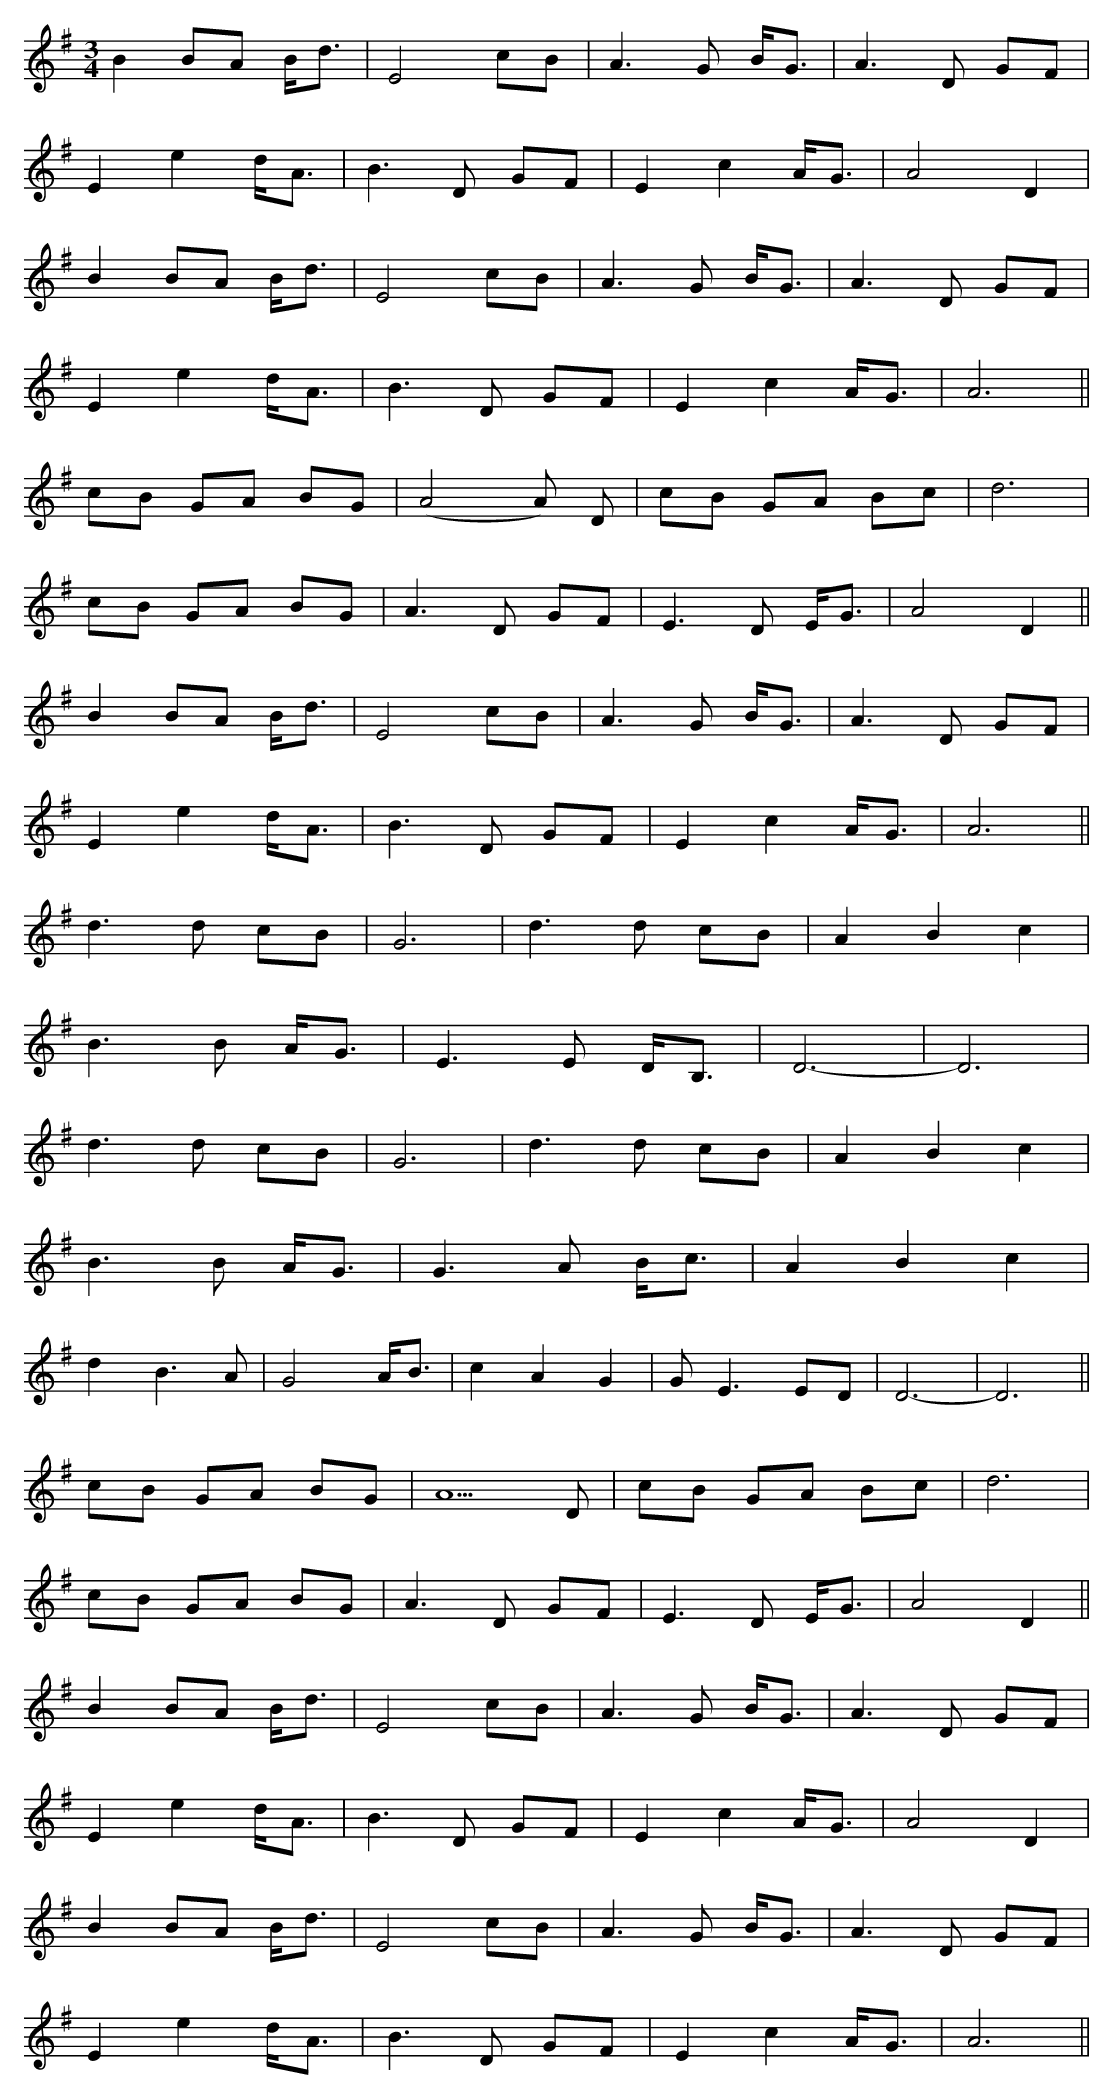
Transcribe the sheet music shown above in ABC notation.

X:1
M:3/4
K:G
B2 BA B<d|E4 cB|A3 G B<G|A3 D GF|
E2 e2 d<A|B3 D GF|E2 c2 A<G|A4 D2|
B2 BA B<d|E4 cB|A3 G B<G|A3 D GF|
E2 e2 d<A|B3 D GF|E2 c2 A<G|A6||
cB GA BG|(A4A) D|cB GA Bc|d6|
cB GA BG|A3 D GF|E3 D E<G|A4 D2||
B2 BA B<d|E4 cB|A3 G B<G|A3 D GF|
E2 e2 d<A|B3 D GF|E2 c2 A<G|A6||
d3 d cB|G6|d3 d cB|A2 B2 c2|
B3 B A<G|E3 E D<B,|D6-|D6|
d3 d cB|G6|d3 d cB|A2 B2 c2|
B3 B A<G|G3 A B<c|A2 B2 c2|
d2 B3 A|G4 A<B|c2 A2 G2|GE3 ED|D6-|D6||
cB GA BG|A5 D|cB GA Bc|d6|
cB GA BG|A3 D GF|E3 D E<G|A4 D2||
B2 BA B<d|E4 cB|A3 G B<G|A3 D GF|
E2 e2 d<A|B3 D GF|E2 c2 A<G|A4 D2|
B2 BA B<d|E4 cB|A3 G B<G|A3 D GF|
E2 e2 d<A|B3 D GF|E2 c2 A<G|A6||
